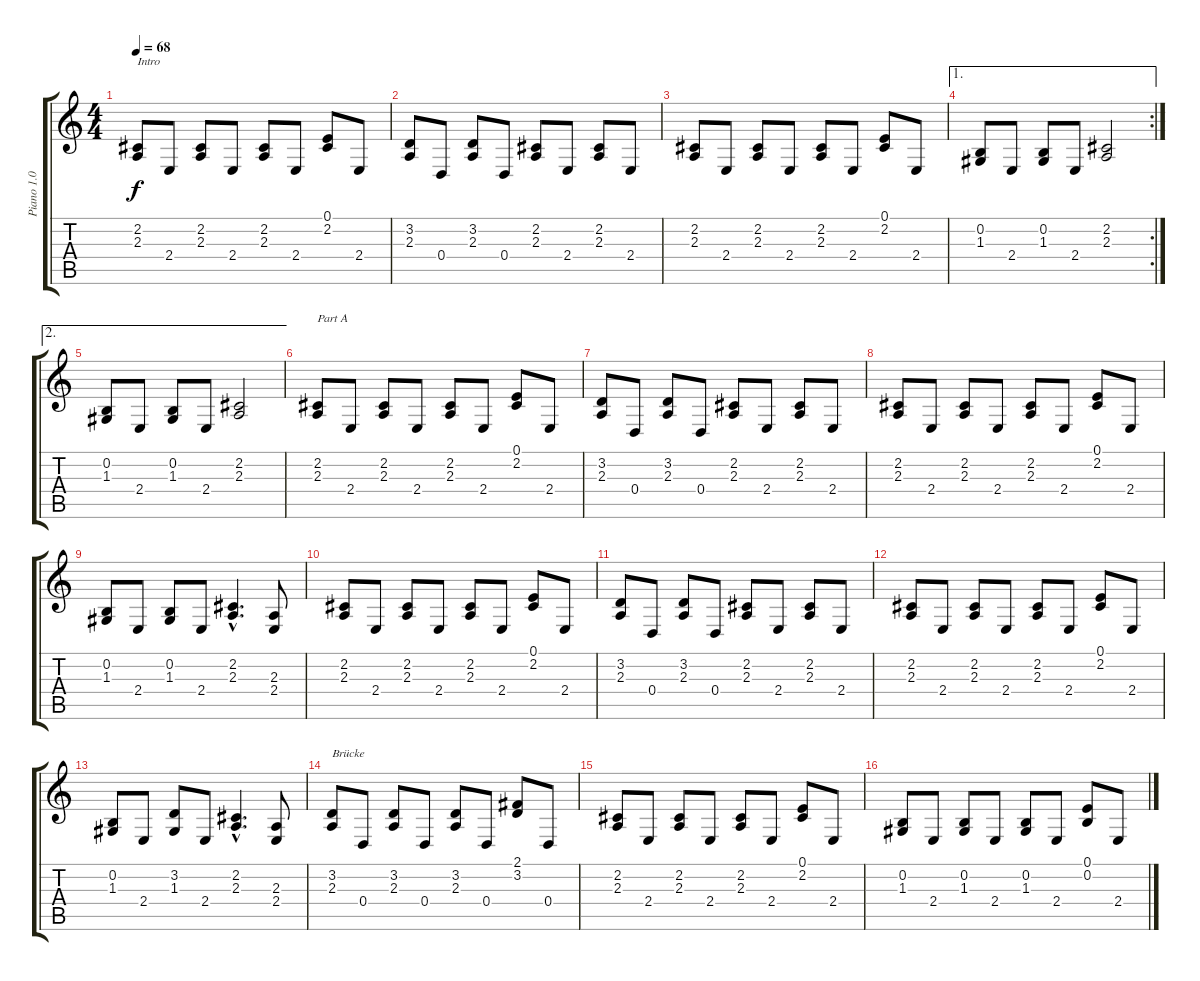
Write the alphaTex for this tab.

\track ("Piano 1.0" "Piano 1.0") {instrument acousticgrandpiano}
\staff {score tabs}
\tuning (E4 B3 G3 D3 A2 E2) {hide}
\ts (4 4)
\tempo 68
\clef g2
\ks c
(2.2 2.3).8{txt "Intro" dy f instrument acousticgrandpiano} 2.4.8 (2.2 2.3).8 2.4.8 (2.2 2.3).8 2.4.8 (0.1 2.2).8 2.4.8 |
(3.2 2.3).8 0.4.8 (3.2 2.3).8 0.4.8 (2.2 2.3).8 2.4.8 (2.2 2.3).8 2.4.8 |
(2.2 2.3).8 2.4.8 (2.2 2.3).8 2.4.8 (2.2 2.3).8 2.4.8 (0.1 2.2).8 2.4.8 |
\ae 1
\rc 2
(0.2 1.3).8 2.4.8 (0.2 1.3).8 2.4.8 (2.2 2.3).2 |
\ae 2
(0.2 1.3).8 2.4.8 (0.2 1.3).8 2.4.8 (2.2 2.3).2 |
(2.2 2.3).8{txt "Part A"} 2.4.8 (2.2 2.3).8 2.4.8 (2.2 2.3).8 2.4.8 (0.1 2.2).8 2.4.8 |
(3.2 2.3).8 0.4.8 (3.2 2.3).8 0.4.8 (2.2 2.3).8 2.4.8 (2.2 2.3).8 2.4.8 |
(2.2 2.3).8 2.4.8 (2.2 2.3).8 2.4.8 (2.2 2.3).8 2.4.8 (0.1 2.2).8 2.4.8 |
(0.2 1.3).8 2.4.8 (0.2 1.3).8 2.4.8 (2.2{hac} 2.3{hac}).4{d} (2.3 2.4).8 |
(2.2 2.3).8 2.4.8 (2.2 2.3).8 2.4.8 (2.2 2.3).8 2.4.8 (0.1 2.2).8 2.4.8 |
(3.2 2.3).8 0.4.8 (3.2 2.3).8 0.4.8 (2.2 2.3).8 2.4.8 (2.2 2.3).8 2.4.8 |
(2.2 2.3).8 2.4.8 (2.2 2.3).8 2.4.8 (2.2 2.3).8 2.4.8 (0.1 2.2).8 2.4.8 |
(0.2 1.3).8 2.4.8 (3.2 1.3).8 2.4.8 (2.2{hac} 2.3{hac}).4{d} (2.3 2.4).8 |
(3.2 2.3).8{txt "Brücke"} 0.4.8 (3.2 2.3).8 0.4.8 (3.2 2.3).8 0.4.8 (2.1 3.2).8 0.4.8 |
(2.2 2.3).8 2.4.8 (2.2 2.3).8 2.4.8 (2.2 2.3).8 2.4.8 (0.1 2.2).8 2.4.8 |
(0.2 1.3).8 2.4.8 (0.2 1.3).8 2.4.8 (0.2 1.3).8 2.4.8 (0.1 0.2).8 2.4.8
